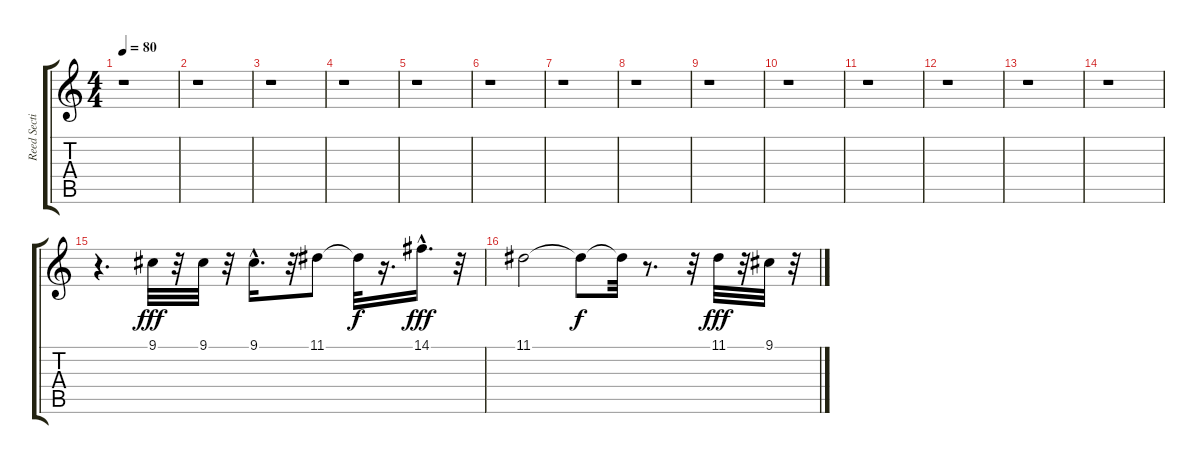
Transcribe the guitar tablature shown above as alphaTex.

\track ("Reed Section" "Reed Secti") {instrument flute}
\staff {score tabs}
\tuning (E4 B3 G3 D3 A2 E2) {hide}
\ts (4 4)
\tempo 80
\clef g2
\ks c
r.1{dy f} |
r.1 |
r.1 |
r.1 |
r.1 |
r.1 |
r.1 |
r.1 |
r.1 |
r.1 |
r.1 |
r.1 |
r.1 |
r.1 |
r.4{d} 9.1.32{dy fff} r.32 9.1.32 r.32 9.1{hac}.16{d} r.32 11.1.8 11.1{t}.32{dy f} r.16{d} 14.1{hac}.16{d dy fff} r.32 |
11.1.2 11.1{t}.8{dy f} 11.1{t}.32 r.8{d} r.32 11.1.32{dy fff} r.32 9.1.32 r.32
